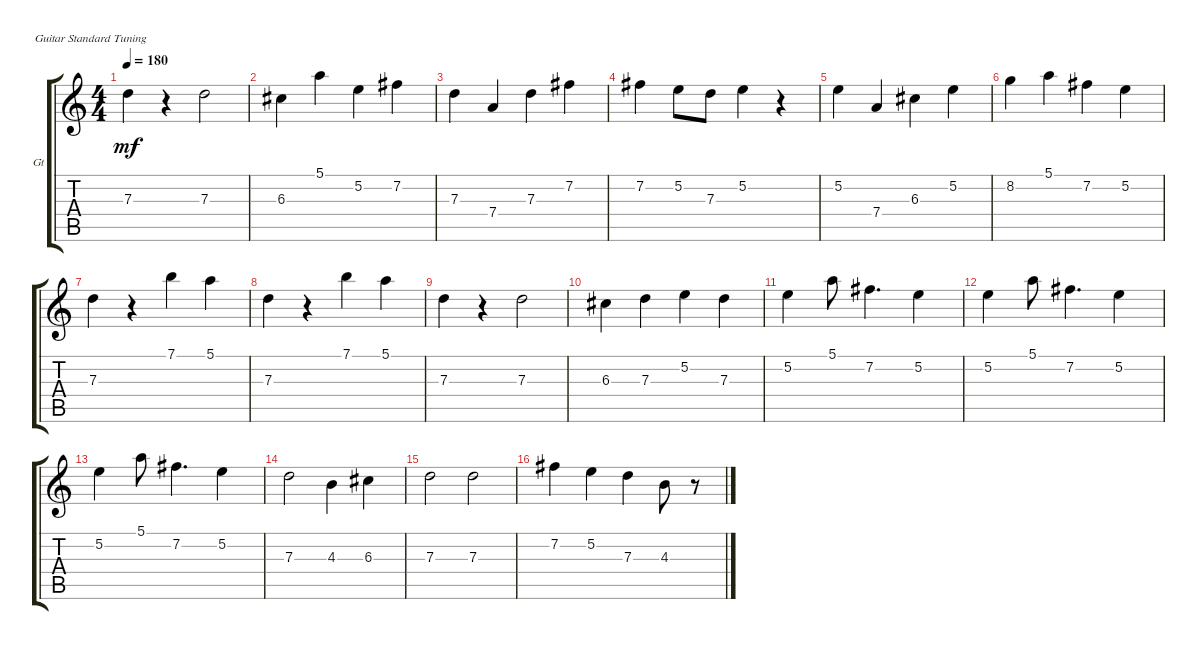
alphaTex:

\defaultSystemsLayout 4
\bracketExtendMode groupsimilarinstruments
\firstSystemTrackNameOrientation horizontal
\otherSystemsTrackNameOrientation horizontal
\track ("Guitar" "Gt") {instrument acousticguitarsteel}
\staff {score tabs}
\tuning (E4 B3 G3 D3 A2 E2)
\ts (4 4)
\tempo 180
\clef g2
\ks c
7.3.4{dy mf} r.4 7.3.2 |
6.3.4 5.1.4 5.2.4 7.2.4 |
7.3.4 7.4.4 7.3.4 7.2.4 |
7.2.4 5.2.8 7.3.8 5.2.4 r.4 |
5.2.4 7.4.4 6.3.4 5.2.4 |
8.2.4 5.1.4 7.2.4 5.2.4 |
7.3.4 r.4 7.1.4 5.1.4 |
7.3.4 r.4 7.1.4 5.1.4 |
7.3.4 r.4 7.3.2 |
6.3.4 7.3.4 5.2.4 7.3.4 |
5.2.4 5.1.8 7.2.4{d} 5.2.4 |
5.2.4 5.1.8 7.2.4{d} 5.2.4 |
5.2.4 5.1.8 7.2.4{d} 5.2.4 |
7.3.2 4.3.4 6.3.4 |
7.3.2 7.3.2 |
7.2.4 5.2.4 7.3.4 4.3.8 r.8
